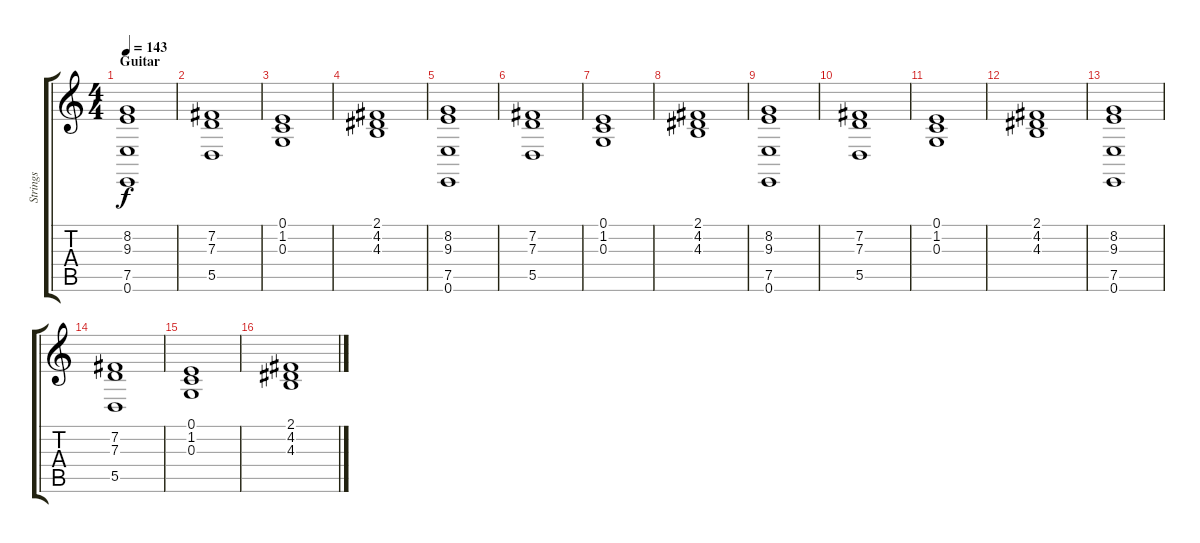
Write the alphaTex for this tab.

\track ("Strings" "Strings") {instrument synthstrings2}
\staff {score tabs}
\tuning (E4 B3 G3 D3 A2 E2) {hide}
\ts (4 4)
\section ("" "Guitar")
\tempo 143
\clef g2
\ks c
(8.2 9.3 7.5 0.6).1{dy f} |
(7.2 7.3 5.5).1 |
(0.1 1.2 0.3).1 |
(2.1 4.2 4.3).1 |
(8.2 9.3 7.5 0.6).1 |
(7.2 7.3 5.5).1 |
(0.1 1.2 0.3).1 |
(2.1 4.2 4.3).1 |
(8.2 9.3 7.5 0.6).1 |
(7.2 7.3 5.5).1 |
(0.1 1.2 0.3).1 |
(2.1 4.2 4.3).1 |
(8.2 9.3 7.5 0.6).1 |
(7.2 7.3 5.5).1 |
(0.1 1.2 0.3).1 |
(2.1 4.2 4.3).1
